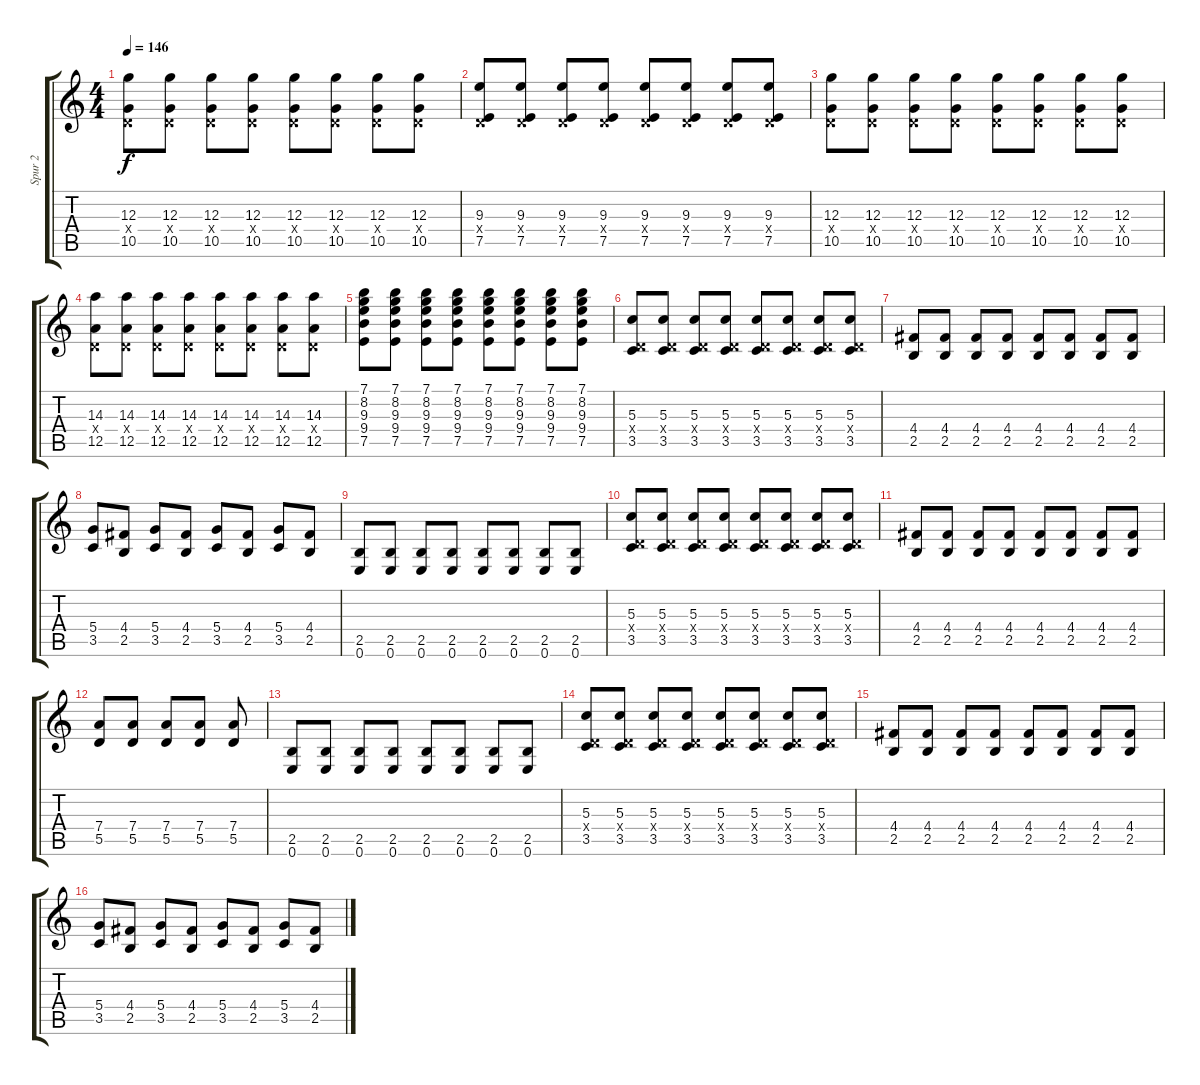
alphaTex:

\track ("Spur 2" "Spur 2") {instrument distortionguitar}
\staff {score tabs}
\tuning (E4 B3 G3 D3 A2 E2) {hide}
\ts (4 4)
\tempo 146
\clef g2
\ks c
(12.3 0.4{x} 10.5).8{dy f} (12.3 0.4{x} 10.5).8 (12.3 0.4{x} 10.5).8 (12.3 0.4{x} 10.5).8 (12.3 0.4{x} 10.5).8 (12.3 0.4{x} 10.5).8 (12.3 0.4{x} 10.5).8 (12.3 0.4{x} 10.5).8 |
(9.3 0.4{x} 7.5).8 (9.3 0.4{x} 7.5).8 (9.3 0.4{x} 7.5).8 (9.3 0.4{x} 7.5).8 (9.3 0.4{x} 7.5).8 (9.3 0.4{x} 7.5).8 (9.3 0.4{x} 7.5).8 (9.3 0.4{x} 7.5).8 |
(12.3 0.4{x} 10.5).8 (12.3 0.4{x} 10.5).8 (12.3 0.4{x} 10.5).8 (12.3 0.4{x} 10.5).8 (12.3 0.4{x} 10.5).8 (12.3 0.4{x} 10.5).8 (12.3 0.4{x} 10.5).8 (12.3 0.4{x} 10.5).8 |
(14.3 0.4{x} 12.5).8 (14.3 0.4{x} 12.5).8 (14.3 0.4{x} 12.5).8 (14.3 0.4{x} 12.5).8 (14.3 0.4{x} 12.5).8 (14.3 0.4{x} 12.5).8 (14.3 0.4{x} 12.5).8 (14.3 0.4{x} 12.5).8 |
(7.1 8.2 9.3 9.4 7.5).8 (7.1 8.2 9.3 9.4 7.5).8 (7.1 8.2 9.3 9.4 7.5).8 (7.1 8.2 9.3 9.4 7.5).8 (7.1 8.2 9.3 9.4 7.5).8 (7.1 8.2 9.3 9.4 7.5).8 (7.1 8.2 9.3 9.4 7.5).8 (7.1 8.2 9.3 9.4 7.5).8 |
(5.3 0.4{x} 3.5).8 (5.3 0.4{x} 3.5).8 (5.3 0.4{x} 3.5).8 (5.3 0.4{x} 3.5).8 (5.3 0.4{x} 3.5).8 (5.3 0.4{x} 3.5).8 (5.3 0.4{x} 3.5).8 (5.3 0.4{x} 3.5).8 |
(4.4 2.5).8 (4.4 2.5).8 (4.4 2.5).8 (4.4 2.5).8 (4.4 2.5).8 (4.4 2.5).8 (4.4 2.5).8 (4.4 2.5).8 |
(5.4 3.5).8 (4.4 2.5).8 (5.4 3.5).8 (4.4 2.5).8 (5.4 3.5).8 (4.4 2.5).8 (5.4 3.5).8 (4.4 2.5).8 |
(2.5 0.6).8 (2.5 0.6).8 (2.5 0.6).8 (2.5 0.6).8 (2.5 0.6).8 (2.5 0.6).8 (2.5 0.6).8 (2.5 0.6).8 |
(5.3 0.4{x} 3.5).8 (5.3 0.4{x} 3.5).8 (5.3 0.4{x} 3.5).8 (5.3 0.4{x} 3.5).8 (5.3 0.4{x} 3.5).8 (5.3 0.4{x} 3.5).8 (5.3 0.4{x} 3.5).8 (5.3 0.4{x} 3.5).8 |
(4.4 2.5).8 (4.4 2.5).8 (4.4 2.5).8 (4.4 2.5).8 (4.4 2.5).8 (4.4 2.5).8 (4.4 2.5).8 (4.4 2.5).8 |
(7.4 5.5).8 (7.4 5.5).8 (7.4 5.5).8 (7.4 5.5).8 (7.4 5.5).8 |
(2.5 0.6).8 (2.5 0.6).8 (2.5 0.6).8 (2.5 0.6).8 (2.5 0.6).8 (2.5 0.6).8 (2.5 0.6).8 (2.5 0.6).8 |
(5.3 0.4{x} 3.5).8 (5.3 0.4{x} 3.5).8 (5.3 0.4{x} 3.5).8 (5.3 0.4{x} 3.5).8 (5.3 0.4{x} 3.5).8 (5.3 0.4{x} 3.5).8 (5.3 0.4{x} 3.5).8 (5.3 0.4{x} 3.5).8 |
(4.4 2.5).8 (4.4 2.5).8 (4.4 2.5).8 (4.4 2.5).8 (4.4 2.5).8 (4.4 2.5).8 (4.4 2.5).8 (4.4 2.5).8 |
(5.4 3.5).8 (4.4 2.5).8 (5.4 3.5).8 (4.4 2.5).8 (5.4 3.5).8 (4.4 2.5).8 (5.4 3.5).8 (4.4 2.5).8
